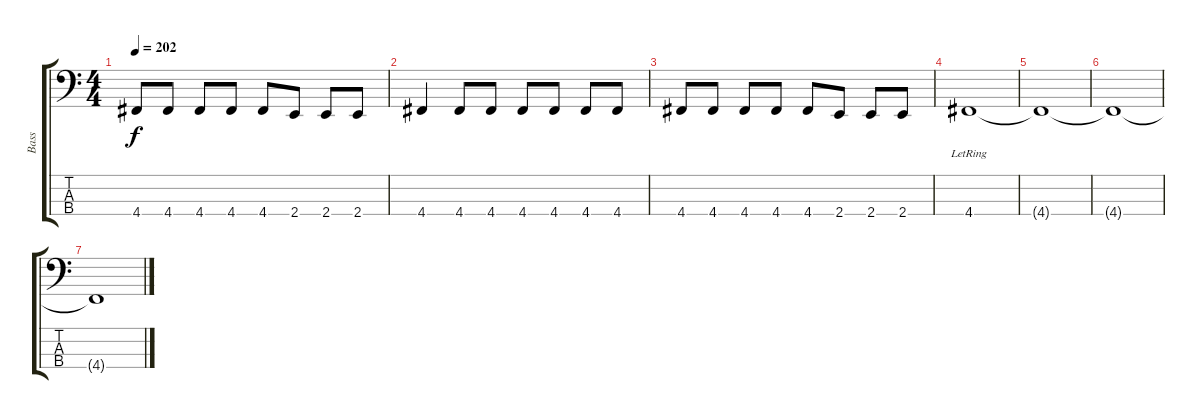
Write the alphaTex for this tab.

\track ("Bass" "Bass") {instrument electricbassfinger}
\staff {score tabs}
\tuning (G2 D2 A1 D1) {hide}
\ts (4 4)
\tempo 202
\clef f4
\ks c
4.4.8{dy f} 4.4.8 4.4.8 4.4.8 4.4.8 2.4.8 2.4.8 2.4.8 |
4.4.4 4.4.8 4.4.8 4.4.8 4.4.8 4.4.8 4.4.8 |
4.4.8 4.4.8 4.4.8 4.4.8 4.4.8 2.4.8 2.4.8 2.4.8 |
4.4{lr}.1 |
4.4{t}.1 |
4.4{t}.1 |
4.4{t}.1
